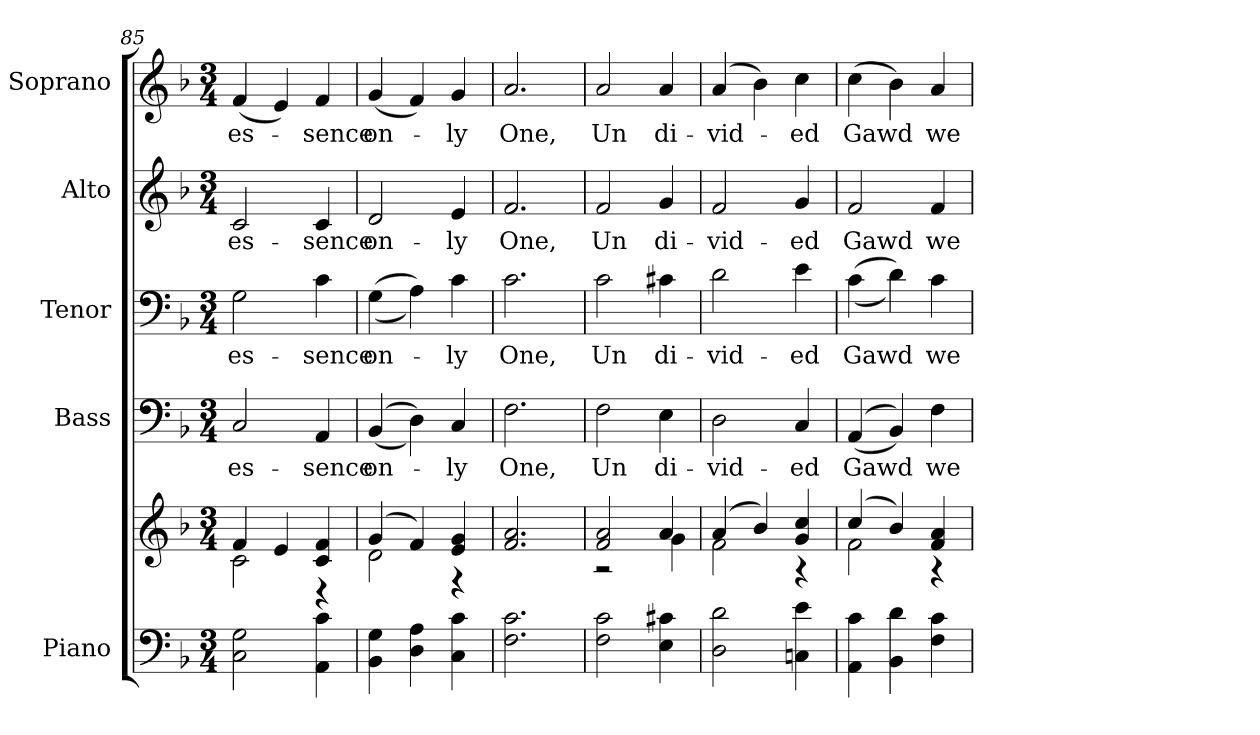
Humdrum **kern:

**kern	**kern	**kern	**text	**kern	**text	**kern	**text	**kern	**text
*part5	*part5	*part4	*part4	*part3	*part3	*part2	*part2	*part1	*part1
*staff6	*staff5	*staff4	*staff4	*staff3	*staff3	*staff2	*staff2	*staff1	*staff1
*I"Piano	*	*I"Bass	*	*I"Tenor	*	*I"Alto	*	*I"Soprano	*
*I'Pno.	*	*I'B.	*	*I'T.	*	*I'A.	*	*I'S.	*
!!LO:PB:g=z
*clefF4	*clefG2	*clefF4	*	*clefF4	*	*clefG2	*	*clefG2	*
*k[b-]	*k[b-]	*k[b-]	*	*k[b-]	*	*k[b-]	*	*k[b-]	*
*F:	*F:	*F:	*	*F:	*	*F:	*	*F:	*
*M3/4	*M3/4	*M3/4	*	*M3/4	*	*M3/4	*	*M3/4	*
=85	=85	=85	=85	=85	=85	=85	=85	=85	=85
*	*^	*	*	*	*	*	*	*	*
!	!	!	!	!LO:LY:b:color=#000000	!	!	!	!	!	!
!	!	!	!	!	!	!LO:LY:b:color=#000000	!	!	!	!
!	!	!	!	!	!	!	!	!LO:LY:b:color=#000000	!	!
!	!	!	!	!	!	!	!	!	!	!LO:LY:b:color=#000000
2Ci\ 2Gi	4fi/	2ci\	2Ci/	es-	2Gi\	es-	2ci/	es-	(4fi/	es-
.	4ei/	.	.	.	.	.	.	.	4ei/)	.
!	!	!	!	!LO:LY:b:color=#000000	!	!	!	!	!	!
!	!	!	!	!	!	!LO:LY:b:color=#000000	!	!	!	!
!	!	!	!	!	!	!	!	!LO:LY:b:color=#000000	!	!
!	!	!	!	!	!	!	!	!	!	!LO:LY:b:color=#000000
4AAi\ 4ci	4ci/ 4fi	4r	4AAi/	-sence	4ci\	-sence	4ci/	-sence	4fi/	-sence
=86	=86	=86	=86	=86	=86	=86	=86	=86	=86	=86
!	!	!	!	!LO:LY:b:color=#000000	!	!	!	!	!	!
!	!	!	!	!	!	!LO:LY:b:color=#000000	!	!	!	!
!	!	!	!	!	!	!	!	!LO:LY:b:color=#000000	!	!
!	!	!	!	!	!	!	!	!	!	!LO:LY:b:color=#000000
4BB-i\ 4Gi	(4gi/	2di\	((4BB-i/	on-	((4Gi\	on-	2di/	on-	(4gi/	on-
4Di\ 4Ai	4fi/)	.	4Di\))	.	4Ai\))	.	.	.	4fi/)	.
!	!	!	!	!LO:LY:b:color=#000000	!	!	!	!	!	!
!	!	!	!	!	!	!LO:LY:b:color=#000000	!	!	!	!
!	!	!	!	!	!	!	!	!LO:LY:b:color=#000000	!	!
!	!	!	!	!	!	!	!	!	!	!LO:LY:b:color=#000000
4Ci\ 4ci	4ei/ 4gi	4r	4Ci/	-ly	4ci\	-ly	4ei/	-ly	4gi/	-ly
*	*v	*v	*	*	*	*	*	*	*	*
=87	=87	=87	=87	=87	=87	=87	=87	=87	=87
*	*^	*	*	*	*	*	*	*	*
!	!	!	!	!LO:LY:b:color=#000000	!	!	!	!	!	!
*	*v	*v	*	*	*	*	*	*	*	*
*	*^	*	*	*	*	*	*	*	*
!	!	!	!	!	!	!LO:LY:b:color=#000000	!	!	!	!
*	*v	*v	*	*	*	*	*	*	*	*
*	*^	*	*	*	*	*	*	*	*
!	!	!	!	!	!	!	!	!LO:LY:b:color=#000000	!	!
*	*v	*v	*	*	*	*	*	*	*	*
*	*^	*	*	*	*	*	*	*	*
!	!	!	!	!	!	!	!	!	!	!LO:LY:b:color=#000000
*	*v	*v	*	*	*	*	*	*	*	*
2.Fi\ 2.ci	2.fi/ 2.ai	2.Fi\	One,	2.ci\	One,	2.fi/	One,	2.ai/	One,
!!LO:PB:g=z
=88	=88	=88	=88	=88	=88	=88	=88	=88	=88
*	*^	*	*	*	*	*	*	*	*
!	!	!	!	!LO:LY:b:color=#000000	!	!	!	!	!	!
!	!	!	!	!	!	!LO:LY:b:color=#000000	!	!	!	!
!	!	!	!	!	!	!	!	!LO:LY:b:color=#000000	!	!
!	!	!	!	!	!	!	!	!	!	!LO:LY:b:color=#000000
2Fi\ 2ci	2fi/ 2ai	2r	2Fi\	Un	2ci\	Un	2fi/	Un	2ai/	Un
!	!	!	!	!LO:LY:b:color=#000000	!	!	!	!	!	!
!	!	!	!	!	!	!LO:LY:b:color=#000000	!	!	!	!
!	!	!	!	!	!	!	!	!LO:LY:b:color=#000000	!	!
!	!	!	!	!	!	!	!	!	!	!LO:LY:b:color=#000000
4Ei\ 4c#Xi	4ai/	4gi\	4Ei\	di-	4c#Xi\	di-	4gi/	di-	4ai/	di-
=89	=89	=89	=89	=89	=89	=89	=89	=89	=89	=89
!	!	!	!	!LO:LY:b:color=#000000	!	!	!	!	!	!
!	!	!	!	!	!	!LO:LY:b:color=#000000	!	!	!	!
!	!	!	!	!	!	!	!	!LO:LY:b:color=#000000	!	!
!	!	!	!	!	!	!	!	!	!	!LO:LY:b:color=#000000
2Di\ 2di	(4ai/	2fi\	2Di\	-vid-	2di\	-vid-	2fi/	-vid-	(4ai/	-vid-
.	4b-i/)	.	.	.	.	.	.	.	4b-i\)	.
!	!	!	!	!LO:LY:b:color=#000000	!	!	!	!	!	!
!	!	!	!	!	!	!LO:LY:b:color=#000000	!	!	!	!
!	!	!	!	!	!	!	!	!LO:LY:b:color=#000000	!	!
!	!	!	!	!	!	!	!	!	!	!LO:LY:b:color=#000000
4Cni\ 4ei	4gi/ 4cci	4r	4Ci/	-ed	4ei\	-ed	4gi/	-ed	4cci\	-ed
=90	=90	=90	=90	=90	=90	=90	=90	=90	=90	=90
!	!	!	!	!LO:LY:b:color=#000000	!	!	!	!	!	!
!	!	!	!	!	!	!LO:LY:b:color=#000000	!	!	!	!
!	!	!	!	!	!	!	!	!LO:LY:b:color=#000000	!	!
!	!	!	!	!	!	!	!	!	!	!LO:LY:b:color=#000000
4AAi\ 4ci	(4cci/	2fi\	((4AAi/	Gawd	((4ci\	Gawd	2fi/	Gawd	(4cci\	Gawd
4BB-i\ 4di	4b-i/)	.	4BB-i/))	.	4di\))	.	.	.	4b-i\)	.
!	!	!	!	!LO:LY:b:color=#000000	!	!	!	!	!	!
!	!	!	!	!	!	!LO:LY:b:color=#000000	!	!	!	!
!	!	!	!	!	!	!	!	!LO:LY:b:color=#000000	!	!
!	!	!	!	!	!	!	!	!	!	!LO:LY:b:color=#000000
4Fi\ 4ci	4fi/ 4ai	4r	4Fi\	we	4ci\	we	4fi/	we	4ai/	we
*	*v	*v	*	*	*	*	*	*	*	*
=	=	=	=	=	=	=	=	=	=
*-	*-	*-	*-	*-	*-	*-	*-	*-	*-
